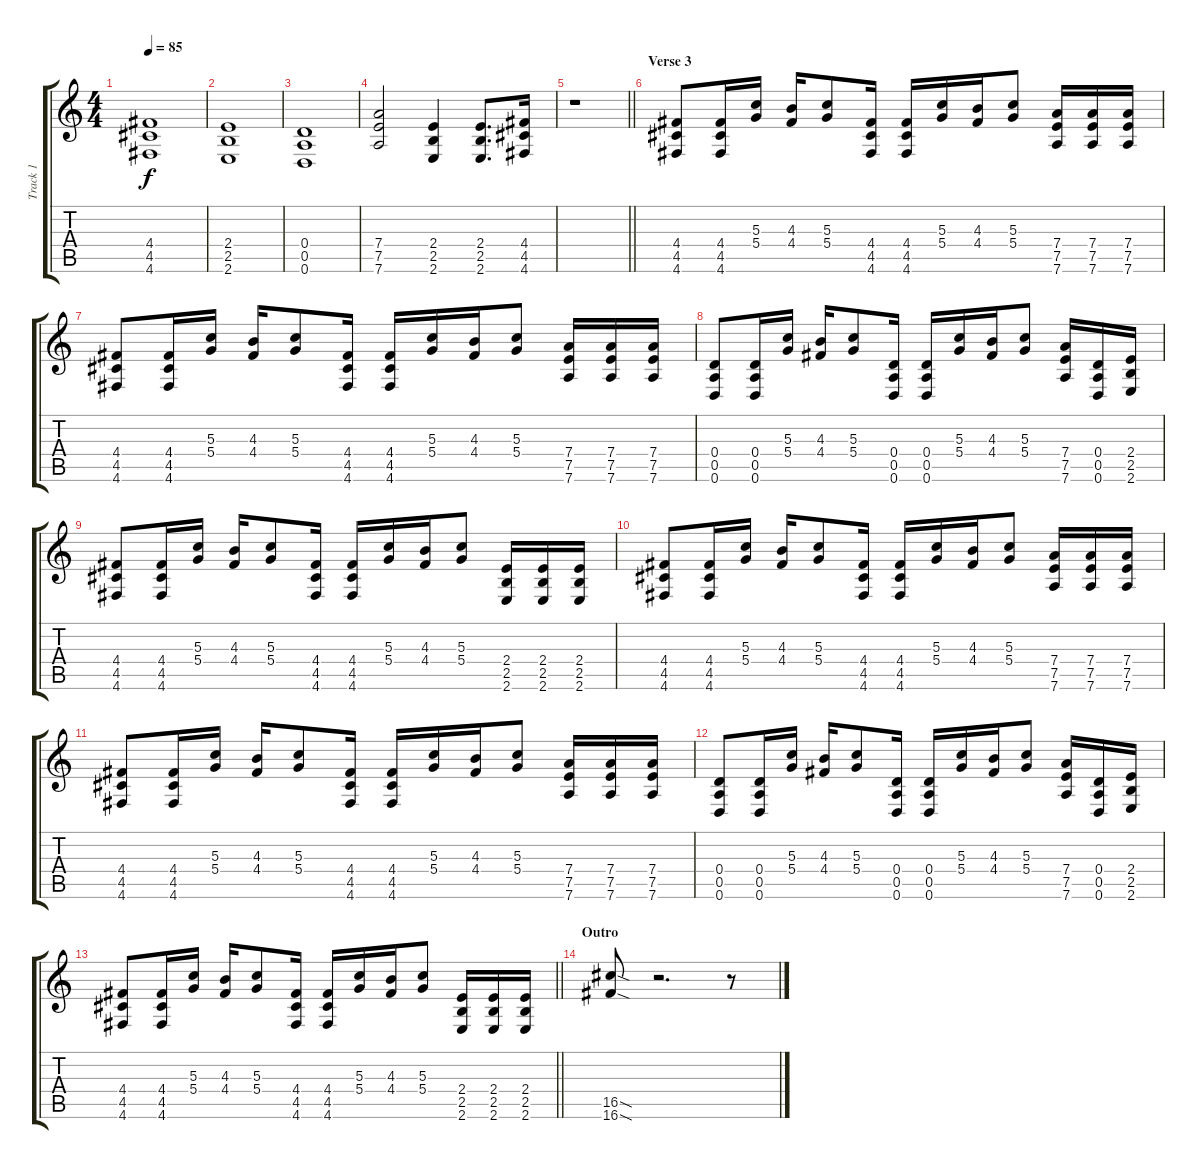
\track ("Track 1" "Track 1") {instrument distortionguitar}
\staff {score tabs}
\tuning (E4 B3 G3 D3 A2 D2) {hide}
\ts (4 4)
\tempo 85
\clef g2
\ks c
(4.4 4.5 4.6).1{dy f} |
(2.4 2.5 2.6).1 |
(0.4 0.5 0.6).1 |
(7.4 7.5 7.6).2 (2.4 2.5 2.6).4 (2.4 2.5 2.6).8{d} (4.4 4.5 4.6).16 |
\barLineRight lightlight
r.1 |
\section ("" "Verse 3")
(4.4 4.5 4.6).8 (4.4 4.5 4.6).16 (5.3 5.4).16 (4.3 4.4).16 (5.3 5.4).8 (4.4 4.5 4.6).16 (4.4 4.5 4.6).16 (5.3 5.4).16 (4.3 4.4).16 (5.3 5.4).8 (7.4 7.5 7.6).16 (7.4 7.5 7.6).16 (7.4 7.5 7.6).16 |
(4.4 4.5 4.6).8 (4.4 4.5 4.6).16 (5.3 5.4).16 (4.3 4.4).16 (5.3 5.4).8 (4.4 4.5 4.6).16 (4.4 4.5 4.6).16 (5.3 5.4).16 (4.3 4.4).16 (5.3 5.4).8 (7.4 7.5 7.6).16 (7.4 7.5 7.6).16 (7.4 7.5 7.6).16 |
(0.4 0.5 0.6).8 (0.4 0.5 0.6).16 (5.3 5.4).16 (4.3 4.4).16 (5.3 5.4).8 (0.4 0.5 0.6).16 (0.4 0.5 0.6).16 (5.3 5.4).16 (4.3 4.4).16 (5.3 5.4).8 (7.4 7.5 7.6).16 (0.4 0.5 0.6).16 (2.4 2.5 2.6).16 |
(4.4 4.5 4.6).8 (4.4 4.5 4.6).16 (5.3 5.4).16 (4.3 4.4).16 (5.3 5.4).8 (4.4 4.5 4.6).16 (4.4 4.5 4.6).16 (5.3 5.4).16 (4.3 4.4).16 (5.3 5.4).8 (2.4 2.5 2.6).16 (2.4 2.5 2.6).16 (2.4 2.5 2.6).16 |
(4.4 4.5 4.6).8 (4.4 4.5 4.6).16 (5.3 5.4).16 (4.3 4.4).16 (5.3 5.4).8 (4.4 4.5 4.6).16 (4.4 4.5 4.6).16 (5.3 5.4).16 (4.3 4.4).16 (5.3 5.4).8 (7.4 7.5 7.6).16 (7.4 7.5 7.6).16 (7.4 7.5 7.6).16 |
(4.4 4.5 4.6).8 (4.4 4.5 4.6).16 (5.3 5.4).16 (4.3 4.4).16 (5.3 5.4).8 (4.4 4.5 4.6).16 (4.4 4.5 4.6).16 (5.3 5.4).16 (4.3 4.4).16 (5.3 5.4).8 (7.4 7.5 7.6).16 (7.4 7.5 7.6).16 (7.4 7.5 7.6).16 |
(0.4 0.5 0.6).8 (0.4 0.5 0.6).16 (5.3 5.4).16 (4.3 4.4).16 (5.3 5.4).8 (0.4 0.5 0.6).16 (0.4 0.5 0.6).16 (5.3 5.4).16 (4.3 4.4).16 (5.3 5.4).8 (7.4 7.5 7.6).16 (0.4 0.5 0.6).16 (2.4 2.5 2.6).16 |
\barLineRight lightlight
(4.4 4.5 4.6).8 (4.4 4.5 4.6).16 (5.3 5.4).16 (4.3 4.4).16 (5.3 5.4).8 (4.4 4.5 4.6).16 (4.4 4.5 4.6).16 (5.3 5.4).16 (4.3 4.4).16 (5.3 5.4).8 (2.4 2.5 2.6).16 (2.4 2.5 2.6).16 (2.4 2.5 2.6).16 |
\section ("" "Outro")
(16.5{sod} 16.6{sod}).8 r.2{d} r.8
